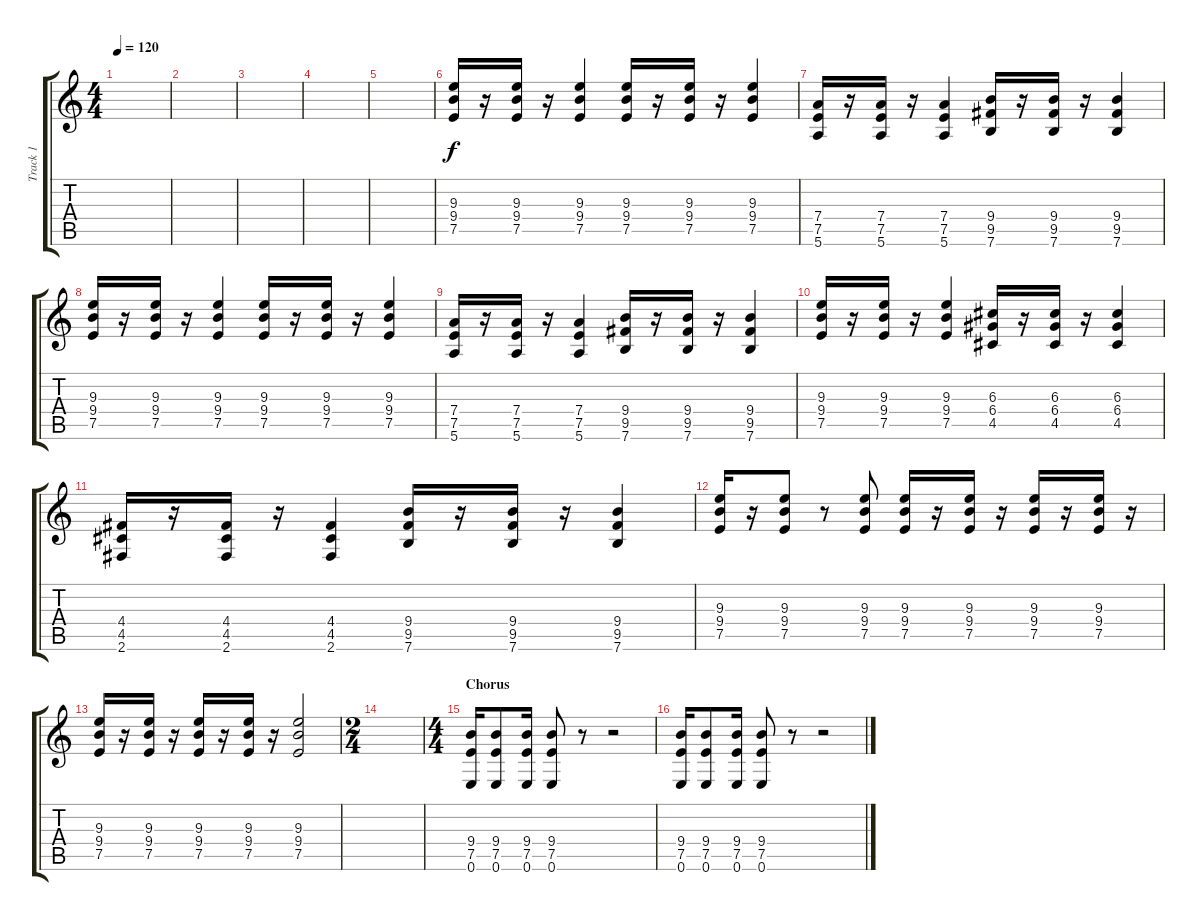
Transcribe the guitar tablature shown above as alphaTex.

\track ("Track 1" "Track 1") {instrument distortionguitar}
\staff {score tabs}
\tuning (E4 B3 G3 D3 A2 E2) {hide}
\ts (4 4)
\tempo 120
\clef g2
\ks c
|
|
|
|
|
(9.3 9.4 7.5).16 r.16 (9.3 9.4 7.5).16 r.16 (9.3 9.4 7.5).4 (9.3 9.4 7.5).16 r.16 (9.3 9.4 7.5).16 r.16 (9.3 9.4 7.5).4 |
(7.4 7.5 5.6).16 r.16 (7.4 7.5 5.6).16 r.16 (7.4 7.5 5.6).4 (9.4 9.5 7.6).16 r.16 (9.4 9.5 7.6).16 r.16 (9.4 9.5 7.6).4 |
(9.3 9.4 7.5).16 r.16 (9.3 9.4 7.5).16 r.16 (9.3 9.4 7.5).4 (9.3 9.4 7.5).16 r.16 (9.3 9.4 7.5).16 r.16 (9.3 9.4 7.5).4 |
(7.4 7.5 5.6).16 r.16 (7.4 7.5 5.6).16 r.16 (7.4 7.5 5.6).4 (9.4 9.5 7.6).16 r.16 (9.4 9.5 7.6).16 r.16 (9.4 9.5 7.6).4 |
(9.3 9.4 7.5).16 r.16 (9.3 9.4 7.5).16 r.16 (9.3 9.4 7.5).4 (6.3 6.4 4.5).16 r.16 (6.3 6.4 4.5).16 r.16 (6.3 6.4 4.5).4 |
(4.4 4.5 2.6).16 r.16 (4.4 4.5 2.6).16 r.16 (4.4 4.5 2.6).4 (9.4 9.5 7.6).16 r.16 (9.4 9.5 7.6).16 r.16 (9.4 9.5 7.6).4 |
(9.3 9.4 7.5).16 r.16 (9.3 9.4 7.5).8 r.8 (9.3 9.4 7.5).8 (9.3 9.4 7.5).16 r.16 (9.3 9.4 7.5).16 r.16 (9.3 9.4 7.5).16 r.16 (9.3 9.4 7.5).16 r.16 |
(9.3 9.4 7.5).16 r.16 (9.3 9.4 7.5).16 r.16 (9.3 9.4 7.5).16 r.16 (9.3 9.4 7.5).16 r.16 (9.3 9.4 7.5).2 |
\ts (2 4)
|
\ts (4 4)
\section ("" "Chorus")
(9.4 7.5 0.6).16{volume 13} (9.4 7.5 0.6).8 (9.4 7.5 0.6).16 (9.4 7.5 0.6).8 r.8 r.2 |
(9.4 7.5 0.6).16 (9.4 7.5 0.6).8 (9.4 7.5 0.6).16 (9.4 7.5 0.6).8 r.8 r.2
